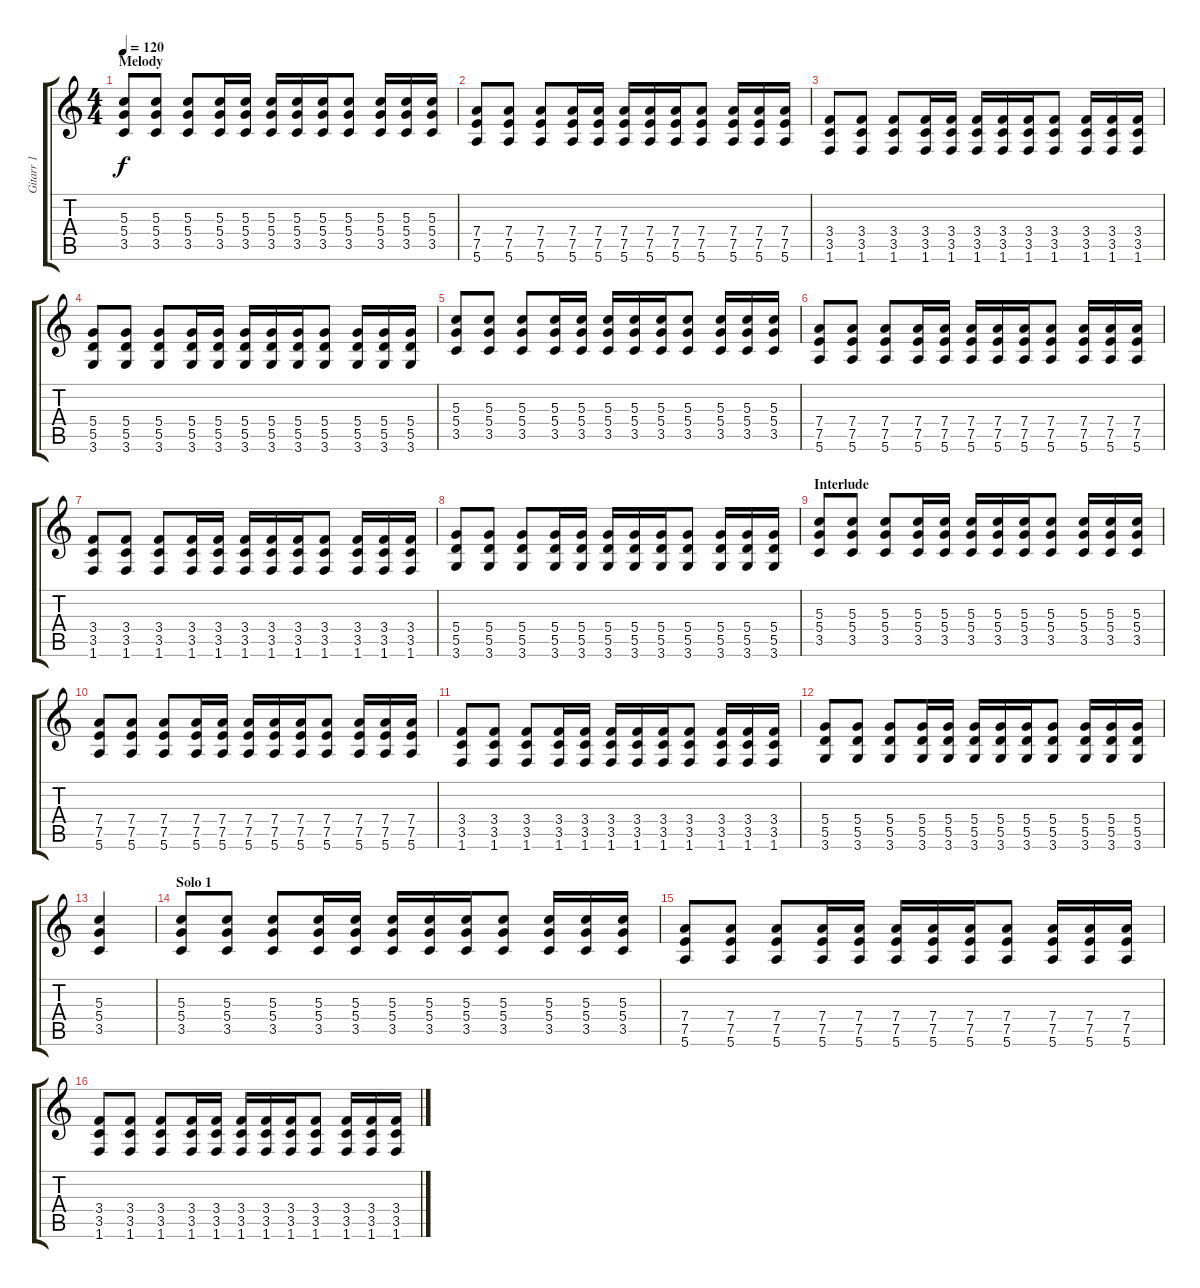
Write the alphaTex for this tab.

\track ("Gitarr 1" "Gitarr 1") {instrument acousticguitarnylon}
\staff {score tabs}
\tuning (E4 B3 G3 D3 A2 E2) {hide}
\ts (4 4)
\section ("" "Melody")
\tempo 120
\clef g2
\ks c
(5.3 5.4 3.5).8{dy f} (5.3 5.4 3.5).8 (5.3 5.4 3.5).8 (5.3 5.4 3.5).16 (5.3 5.4 3.5).16 (5.3 5.4 3.5).16 (5.3 5.4 3.5).16 (5.3 5.4 3.5).16 (5.3 5.4 3.5).8 (5.3 5.4 3.5).16 (5.3 5.4 3.5).16 (5.3 5.4 3.5).16 |
(7.4 7.5 5.6).8 (7.4 7.5 5.6).8 (7.4 7.5 5.6).8 (7.4 7.5 5.6).16 (7.4 7.5 5.6).16 (7.4 7.5 5.6).16 (7.4 7.5 5.6).16 (7.4 7.5 5.6).16 (7.4 7.5 5.6).8 (7.4 7.5 5.6).16 (7.4 7.5 5.6).16 (7.4 7.5 5.6).16 |
(3.4 3.5 1.6).8 (3.4 3.5 1.6).8 (3.4 3.5 1.6).8 (3.4 3.5 1.6).16 (3.4 3.5 1.6).16 (3.4 3.5 1.6).16 (3.4 3.5 1.6).16 (3.4 3.5 1.6).16 (3.4 3.5 1.6).8 (3.4 3.5 1.6).16 (3.4 3.5 1.6).16 (3.4 3.5 1.6).16 |
(5.4 5.5 3.6).8 (5.4 5.5 3.6).8 (5.4 5.5 3.6).8 (5.4 5.5 3.6).16 (5.4 5.5 3.6).16 (5.4 5.5 3.6).16 (5.4 5.5 3.6).16 (5.4 5.5 3.6).16 (5.4 5.5 3.6).8 (5.4 5.5 3.6).16 (5.4 5.5 3.6).16 (5.4 5.5 3.6).16 |
(5.3 5.4 3.5).8 (5.3 5.4 3.5).8 (5.3 5.4 3.5).8 (5.3 5.4 3.5).16 (5.3 5.4 3.5).16 (5.3 5.4 3.5).16 (5.3 5.4 3.5).16 (5.3 5.4 3.5).16 (5.3 5.4 3.5).8 (5.3 5.4 3.5).16 (5.3 5.4 3.5).16 (5.3 5.4 3.5).16 |
(7.4 7.5 5.6).8 (7.4 7.5 5.6).8 (7.4 7.5 5.6).8 (7.4 7.5 5.6).16 (7.4 7.5 5.6).16 (7.4 7.5 5.6).16 (7.4 7.5 5.6).16 (7.4 7.5 5.6).16 (7.4 7.5 5.6).8 (7.4 7.5 5.6).16 (7.4 7.5 5.6).16 (7.4 7.5 5.6).16 |
(3.4 3.5 1.6).8 (3.4 3.5 1.6).8 (3.4 3.5 1.6).8 (3.4 3.5 1.6).16 (3.4 3.5 1.6).16 (3.4 3.5 1.6).16 (3.4 3.5 1.6).16 (3.4 3.5 1.6).16 (3.4 3.5 1.6).8 (3.4 3.5 1.6).16 (3.4 3.5 1.6).16 (3.4 3.5 1.6).16 |
(5.4 5.5 3.6).8 (5.4 5.5 3.6).8 (5.4 5.5 3.6).8 (5.4 5.5 3.6).16 (5.4 5.5 3.6).16 (5.4 5.5 3.6).16 (5.4 5.5 3.6).16 (5.4 5.5 3.6).16 (5.4 5.5 3.6).8 (5.4 5.5 3.6).16 (5.4 5.5 3.6).16 (5.4 5.5 3.6).16 |
\section ("" "Interlude")
(5.3 5.4 3.5).8 (5.3 5.4 3.5).8 (5.3 5.4 3.5).8 (5.3 5.4 3.5).16 (5.3 5.4 3.5).16 (5.3 5.4 3.5).16 (5.3 5.4 3.5).16 (5.3 5.4 3.5).16 (5.3 5.4 3.5).8 (5.3 5.4 3.5).16 (5.3 5.4 3.5).16 (5.3 5.4 3.5).16 |
(7.4 7.5 5.6).8 (7.4 7.5 5.6).8 (7.4 7.5 5.6).8 (7.4 7.5 5.6).16 (7.4 7.5 5.6).16 (7.4 7.5 5.6).16 (7.4 7.5 5.6).16 (7.4 7.5 5.6).16 (7.4 7.5 5.6).8 (7.4 7.5 5.6).16 (7.4 7.5 5.6).16 (7.4 7.5 5.6).16 |
(3.4 3.5 1.6).8 (3.4 3.5 1.6).8 (3.4 3.5 1.6).8 (3.4 3.5 1.6).16 (3.4 3.5 1.6).16 (3.4 3.5 1.6).16 (3.4 3.5 1.6).16 (3.4 3.5 1.6).16 (3.4 3.5 1.6).8 (3.4 3.5 1.6).16 (3.4 3.5 1.6).16 (3.4 3.5 1.6).16 |
(5.4 5.5 3.6).8 (5.4 5.5 3.6).8 (5.4 5.5 3.6).8 (5.4 5.5 3.6).16 (5.4 5.5 3.6).16 (5.4 5.5 3.6).16 (5.4 5.5 3.6).16 (5.4 5.5 3.6).16 (5.4 5.5 3.6).8 (5.4 5.5 3.6).16 (5.4 5.5 3.6).16 (5.4 5.5 3.6).16 |
(5.3 5.4 3.5).4 |
\section ("" "Solo 1")
(5.3 5.4 3.5).8{volume 7 instrument distortionguitar} (5.3 5.4 3.5).8 (5.3 5.4 3.5).8 (5.3 5.4 3.5).16 (5.3 5.4 3.5).16 (5.3 5.4 3.5).16 (5.3 5.4 3.5).16 (5.3 5.4 3.5).16 (5.3 5.4 3.5).8 (5.3 5.4 3.5).16 (5.3 5.4 3.5).16 (5.3 5.4 3.5).16 |
(7.4 7.5 5.6).8 (7.4 7.5 5.6).8 (7.4 7.5 5.6).8 (7.4 7.5 5.6).16 (7.4 7.5 5.6).16 (7.4 7.5 5.6).16 (7.4 7.5 5.6).16 (7.4 7.5 5.6).16 (7.4 7.5 5.6).8 (7.4 7.5 5.6).16 (7.4 7.5 5.6).16 (7.4 7.5 5.6).16 |
(3.4 3.5 1.6).8 (3.4 3.5 1.6).8 (3.4 3.5 1.6).8 (3.4 3.5 1.6).16 (3.4 3.5 1.6).16 (3.4 3.5 1.6).16 (3.4 3.5 1.6).16 (3.4 3.5 1.6).16 (3.4 3.5 1.6).8 (3.4 3.5 1.6).16 (3.4 3.5 1.6).16 (3.4 3.5 1.6).16
